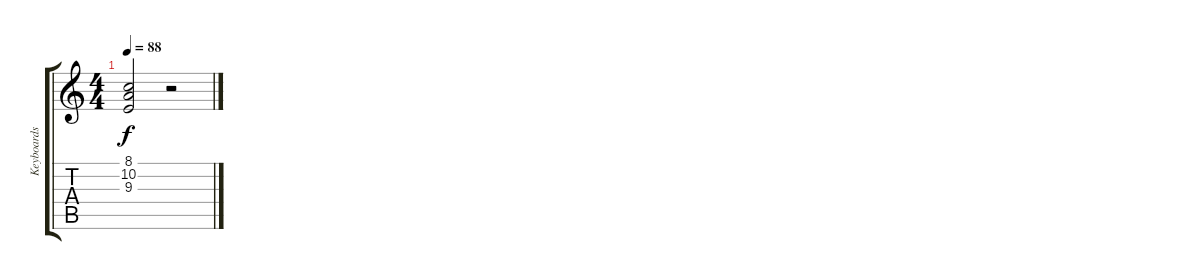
\track ("Keyboards" "Keyboards") {instrument stringensemble1}
\staff {score tabs}
\tuning (E4 B3 G3 D3 A2 E2) {hide}
\ts (4 4)
\tempo 88
\clef g2
\ks c
(8.1{t} 10.2{t} 9.3{t}).2{dy f} r.2
